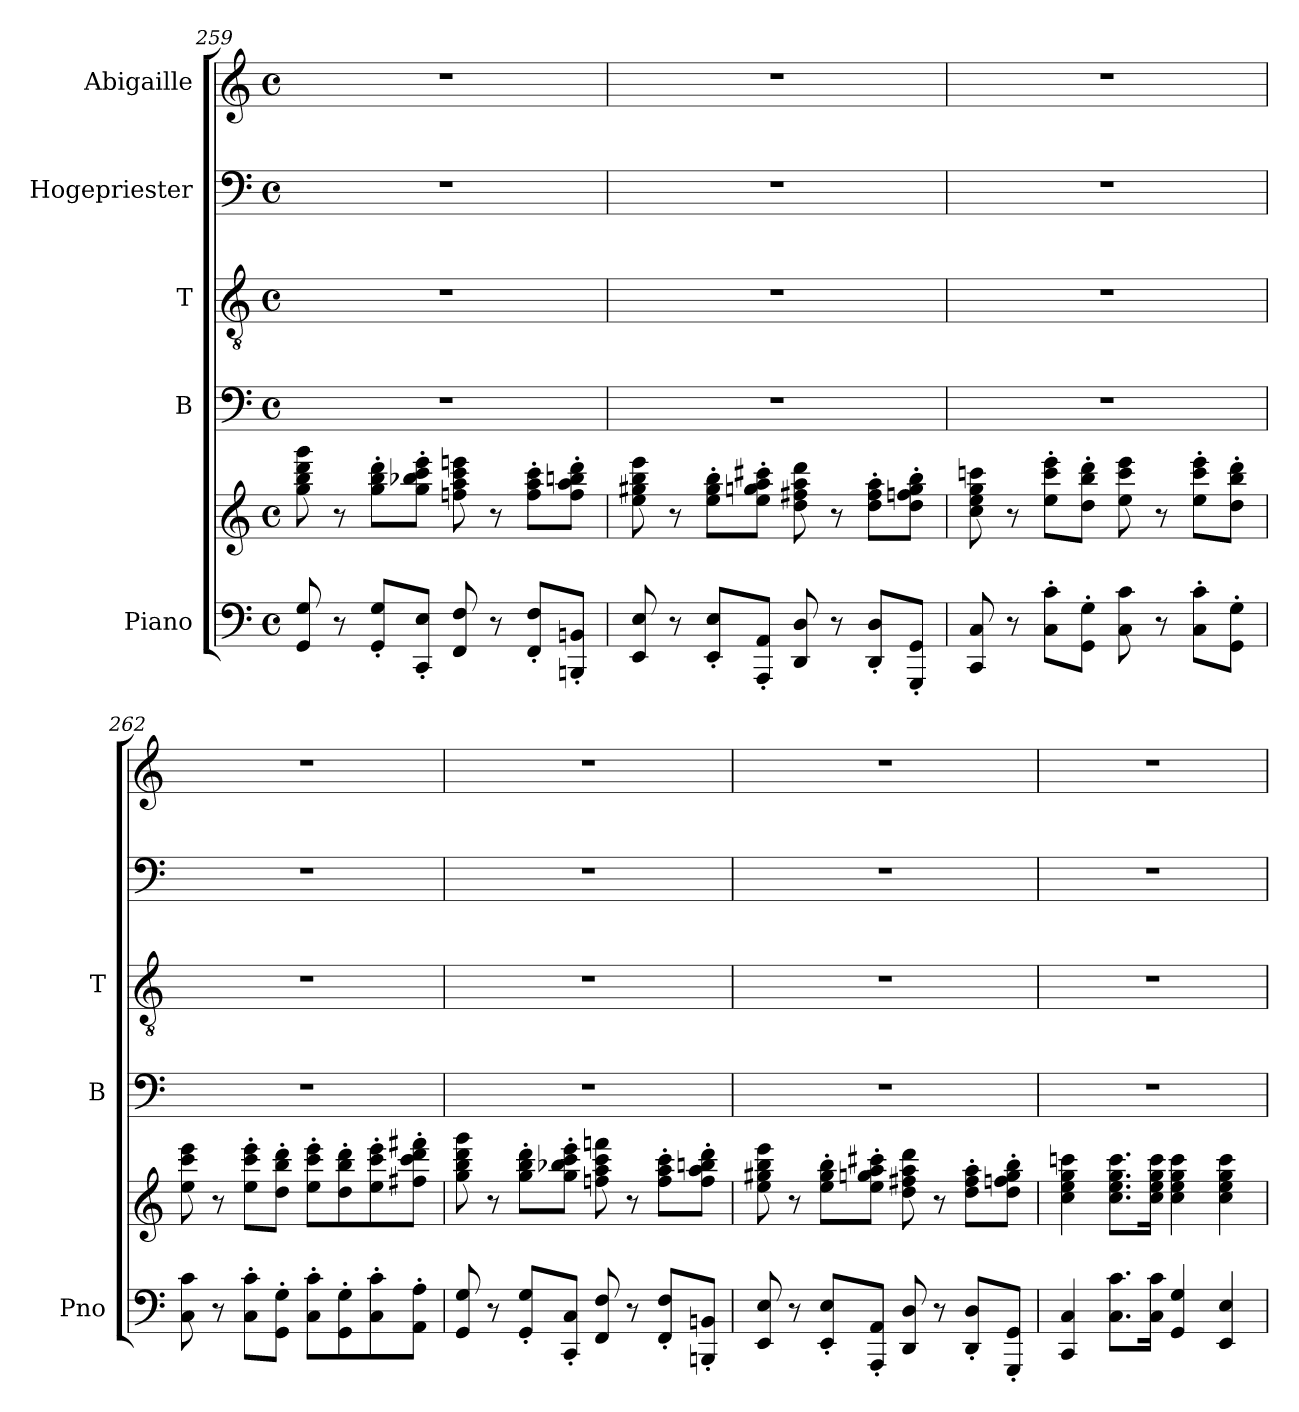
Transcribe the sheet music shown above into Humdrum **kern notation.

**kern	**kern	**kern	**kern	**kern	**kern
*part5	*part5	*part4	*part3	*part2	*part1
*staff6	*staff5	*staff4	*staff3	*staff2	*staff1
*I"Piano	*	*I"B	*I"T	*I"Hogepriester	*I"Abigaille
*I'Pno	*	*I'B	*I'T	*	*
!!LO:LB:g=z
*clefF4	*clefG2	*clefF4	*clefGv2	*clefF4	*clefG2
*k[]	*k[]	*k[]	*k[]	*k[]	*k[]
*M4/4	*M4/4	*M4/4	*M4/4	*M4/4	*M4/4
*met(c)	*met(c)	*met(c)	*met(c)	*met(c)	*met(c)
=259	=259	=259	=259	=259	=259
8GG/ 8G/	8gg\ 8bb\ 8ddd\ 8ggg\	1r	1r	1r	1r
8r	8r	.	.	.	.
8GG/' 8G/'L	8gg\' 8bb\' 8ddd\'L	.	.	.	.
8CC/' 8E/'J	8gg\' 8bb-X\' 8ccc\' 8eee\'J	.	.	.	.
8FF/ 8F/	8ffn\ 8aa\ 8ccc\ 8eeen\	.	.	.	.
8r	8r	.	.	.	.
8FF/' 8F/'L	8ff\' 8aa\' 8ccc\'L	.	.	.	.
8BBBn/' 8BBn/'J	8ff\' 8aa\' 8bbn\' 8ddd\'J	.	.	.	.
=260	=260	=260	=260	=260	=260
8EE/ 8E/	8ee\ 8gg#X\ 8bb\ 8eee\	1r	1r	1r	1r
8r	8r	.	.	.	.
8EE/' 8E/'L	8ee\' 8gg#\' 8bb\'L	.	.	.	.
8AAA/' 8AA/'J	8ee\' 8ggn\' 8aa\' 8ccc#X\'J	.	.	.	.
8DD/ 8D/	8dd\ 8ff#X\ 8aa\ 8ddd\	.	.	.	.
8r	8r	.	.	.	.
8DD/' 8D/'L	8dd\' 8ff#\' 8aa\'L	.	.	.	.
8GGG/' 8GG/'J	8dd\' 8ffn\' 8gg\' 8bb\'J	.	.	.	.
=261	=261	=261	=261	=261	=261
8CC/ 8C/	8cc\ 8ee\ 8gg\ 8cccn\	1r	1r	1r	1r
8r	8r	.	.	.	.
8C\' 8c\'L	8ee\' 8ccc\' 8eee\'L	.	.	.	.
8GG\' 8G\'J	8dd\' 8bb\' 8ddd\'J	.	.	.	.
8C\ 8c\	8ee\ 8ccc\ 8eee\	.	.	.	.
8r	8r	.	.	.	.
8C\' 8c\'L	8ee\' 8ccc\' 8eee\'L	.	.	.	.
8GG\' 8G\'J	8dd\' 8bb\' 8ddd\'J	.	.	.	.
=262	=262	=262	=262	=262	=262
8C\ 8c\	8ee\ 8ccc\ 8eee\	1r	1r	1r	1r
8r	8r	.	.	.	.
8C\' 8c\'L	8ee\' 8ccc\' 8eee\'L	.	.	.	.
8GG\' 8G\'J	8dd\' 8bb\' 8ddd\'J	.	.	.	.
8C\' 8c\'L	8ee\' 8ccc\' 8eee\'L	.	.	.	.
8GG\' 8G\'	8dd\' 8bb\' 8ddd\'	.	.	.	.
8C\' 8c\'	8ee\' 8ccc\' 8eee\'	.	.	.	.
8AA\' 8A\'J	8ff#X\' 8ccc\' 8ddd\' 8fff#X\'J	.	.	.	.
!!LO:LB:g=z
=263	=263	=263	=263	=263	=263
8GG/ 8G/	8gg\ 8bb\ 8ddd\ 8ggg\	1r	1r	1r	1r
8r	8r	.	.	.	.
8GG/' 8G/'L	8gg\' 8bb\' 8ddd\'L	.	.	.	.
8CC/' 8C/'J	8gg\' 8bb-X\' 8ccc\' 8eee\'J	.	.	.	.
8FF/ 8F/	8ffn\ 8aa\ 8ccc\ 8fffn\	.	.	.	.
8r	8r	.	.	.	.
8FF/' 8F/'L	8ff\' 8aa\' 8ccc\'L	.	.	.	.
8BBBn/' 8BBn/'J	8ff\' 8aa\' 8bbn\' 8ddd\'J	.	.	.	.
=264	=264	=264	=264	=264	=264
8EE/ 8E/	8ee\ 8gg#X\ 8bb\ 8eee\	1r	1r	1r	1r
8r	8r	.	.	.	.
8EE/' 8E/'L	8ee\' 8gg#\' 8bb\'L	.	.	.	.
8AAA/' 8AA/'J	8ee\' 8ggn\' 8aa\' 8ccc#X\'J	.	.	.	.
8DD/ 8D/	8dd\ 8ff#X\ 8aa\ 8ddd\	.	.	.	.
8r	8r	.	.	.	.
8DD/' 8D/'L	8dd\' 8ff#\' 8aa\'L	.	.	.	.
8GGG/' 8GG/'J	8dd\' 8ffn\' 8gg\' 8bb\'J	.	.	.	.
=265	=265	=265	=265	=265	=265
4CC/ 4C/	4cc\ 4ee\ 4gg\ 4cccn\	1r	1r	1r	1r
8.C\ 8.c\L	8.cc\ 8.ee\ 8.gg\ 8.ccc\L	.	.	.	.
16C\ 16c\Jk	16cc\ 16ee\ 16gg\ 16ccc\Jk	.	.	.	.
4GG/ 4G/	4cc\ 4ee\ 4gg\ 4ccc\	.	.	.	.
4EE/ 4E/	4cc\ 4ee\ 4gg\ 4ccc\	.	.	.	.
=	=	=	=	=	=
*-	*-	*-	*-	*-	*-
